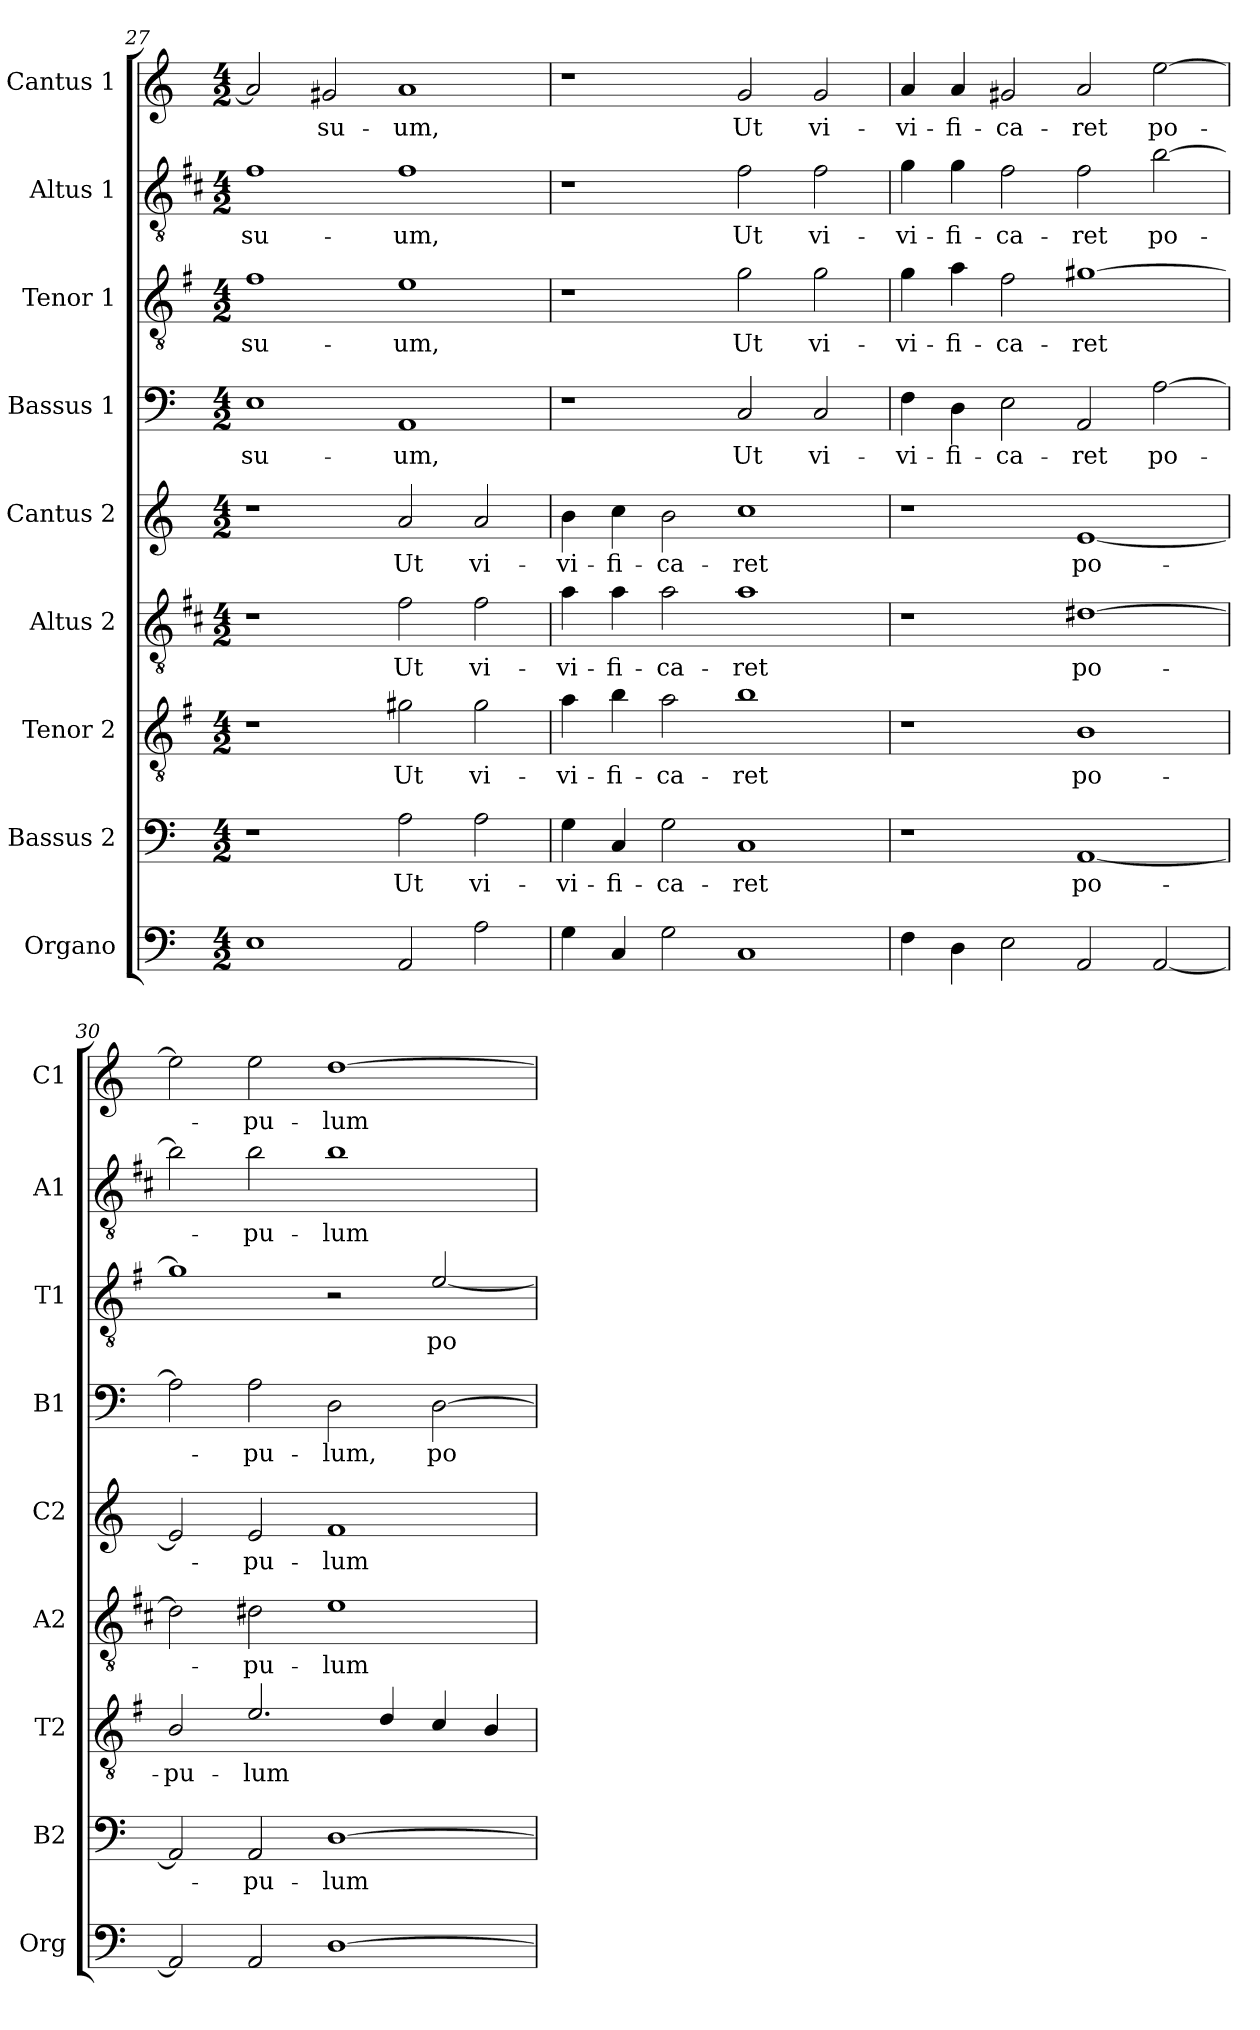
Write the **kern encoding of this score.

**kern	**kern	**text	**kern	**text	**kern	**text	**kern	**text	**kern	**text	**kern	**text	**kern	**text	**kern	**text
*part9	*part8	*part8	*part7	*part7	*part6	*part6	*part5	*part5	*part4	*part4	*part3	*part3	*part2	*part2	*part1	*part1
*staff9	*staff8	*staff8	*staff7	*staff7	*staff6	*staff6	*staff5	*staff5	*staff4	*staff4	*staff3	*staff3	*staff2	*staff2	*staff1	*staff1
*I"Organo	*I"Bassus 2	*	*I"Tenor 2	*	*I"Altus 2	*	*I"Cantus 2	*	*I"Bassus 1	*	*I"Tenor 1	*	*I"Altus 1	*	*I"Cantus 1	*
*I'Org	*I'B2	*	*I'T2	*	*I'A2	*	*I'C2	*	*I'B1	*	*I'T1	*	*I'A1	*	*I'C1	*
*clefF4	*clefF4	*	*clefGv2	*	*clefGv2	*	*clefG2	*	*clefF4	*	*clefGv2	*	*clefGv2	*	*clefG2	*
*	*	*	*ITrd4c7	*	*ITrd1c2	*	*	*	*	*	*ITrd4c7	*	*ITrd1c2	*	*	*
*k[]	*k[]	*	*k[]	*	*k[]	*	*k[]	*	*k[]	*	*k[]	*	*k[]	*	*k[]	*
*C:	*C:	*	*C:	*	*C:	*	*C:	*	*C:	*	*C:	*	*C:	*	*C:	*
*M4/2	*M4/2	*	*M4/2	*	*M4/2	*	*M4/2	*	*M4/2	*	*M4/2	*	*M4/2	*	*M4/2	*
=27	=27	=27	=27	=27	=27	=27	=27	=27	=27	=27	=27	=27	=27	=27	=27	=27
!	!	!	!	!	!	!	!	!	!	!LO:LY:b	!	!LO:LY:b	!	!LO:LY:b	!	!
1E	1r	.	1r	.	1r	.	1r	.	1E	su-	1B	su-	1e	su-	2a/]	.
!	!	!	!	!	!	!	!	!	!	!	!	!	!	!	!	!LO:LY:b
.	.	.	.	.	.	.	.	.	.	.	.	.	.	.	2g#X/	su-
!	!	!LO:LY:b	!	!LO:LY:b	!	!LO:LY:b	!	!LO:LY:b	!	!LO:LY:b	!	!LO:LY:b	!	!LO:LY:b	!	!LO:LY:b
2AA/	2A\	Ut	2c#X\	Ut	2e\	Ut	2a/	Ut	1AA	-um,	1A	-um,	1e	-um,	1a	-um,
!	!	!LO:LY:b	!	!LO:LY:b	!	!LO:LY:b	!	!LO:LY:b	!	!	!	!	!	!	!	!
2A\	2A\	vi-	2c#\	vi-	2e\	vi-	2a/	vi-	.	.	.	.	.	.	.	.
!!LO:LB:g=z
=28	=28	=28	=28	=28	=28	=28	=28	=28	=28	=28	=28	=28	=28	=28	=28	=28
!	!	!LO:LY:b	!	!LO:LY:b	!	!LO:LY:b	!	!LO:LY:b	!	!	!	!	!	!	!	!
4G\	4G\	-vi-	4d\	-vi-	4g\	-vi-	4b\	-vi-	1r	.	1r	.	1r	.	1r	.
!	!	!LO:LY:b	!	!LO:LY:b	!	!LO:LY:b	!	!LO:LY:b	!	!	!	!	!	!	!	!
4C/	4C/	-fi-	4e\	-fi-	4g\	-fi-	4cc\	-fi-	.	.	.	.	.	.	.	.
!	!	!LO:LY:b	!	!LO:LY:b	!	!LO:LY:b	!	!LO:LY:b	!	!	!	!	!	!	!	!
2G\	2G\	-ca-	2d\	-ca-	2g\	-ca-	2b\	-ca-	.	.	.	.	.	.	.	.
!	!	!LO:LY:b	!	!LO:LY:b	!	!LO:LY:b	!	!LO:LY:b	!	!LO:LY:b	!	!LO:LY:b	!	!LO:LY:b	!	!LO:LY:b
1C	1C	-ret	1e	-ret	1g	-ret	1cc	-ret	2C/	Ut	2c\	Ut	2e\	Ut	2g/	Ut
!	!	!	!	!	!	!	!	!	!	!LO:LY:b	!	!LO:LY:b	!	!LO:LY:b	!	!LO:LY:b
.	.	.	.	.	.	.	.	.	2C/	vi-	2c\	vi-	2e\	vi-	2g/	vi-
=29	=29	=29	=29	=29	=29	=29	=29	=29	=29	=29	=29	=29	=29	=29	=29	=29
!	!	!	!	!	!	!	!	!	!	!LO:LY:b	!	!LO:LY:b	!	!LO:LY:b	!	!LO:LY:b
4F\	1r	.	1r	.	1r	.	1r	.	4F\	-vi-	4c\	-vi-	4f\	-vi-	4a/	-vi-
!	!	!	!	!	!	!	!	!	!	!LO:LY:b	!	!LO:LY:b	!	!LO:LY:b	!	!LO:LY:b
4D\	.	.	.	.	.	.	.	.	4D\	-fi-	4d\	-fi-	4f\	-fi-	4a/	-fi-
!	!	!	!	!	!	!	!	!	!	!LO:LY:b	!	!LO:LY:b	!	!LO:LY:b	!	!LO:LY:b
2E\	.	.	.	.	.	.	.	.	2E\	-ca-	2B\	-ca-	2e\	-ca-	2g#X/	-ca-
!	!	!LO:LY:b	!	!LO:LY:b	!	!LO:LY:b	!	!LO:LY:b	!	!LO:LY:b	!	!LO:LY:b	!	!LO:LY:b	!	!LO:LY:b
2AA/	[1AA	po-	1E	po-	[1c#X	po-	[1e	po-	2AA/	-ret	[1c#X	-ret	2e\	-ret	2a/	-ret
!	!	!	!	!	!	!	!	!	!	!LO:LY:b	!	!	!	!LO:LY:b	!	!LO:LY:b
[2AA/	.	.	.	.	.	.	.	.	[2A\	po-	.	.	[2a\	po-	[2ee\	po-
=30	=30	=30	=30	=30	=30	=30	=30	=30	=30	=30	=30	=30	=30	=30	=30	=30
!	!	!	!	!LO:LY:b	!	!	!	!	!	!	!	!	!	!	!	!
2AA/]	2AA/]	.	2E/	-pu-	2c#\]	.	2e/]	.	2A\]	.	1c#]	.	2a\]	.	2ee\]	.
!	!	!LO:LY:b	!	!LO:LY:b	!	!LO:LY:b	!	!LO:LY:b	!	!LO:LY:b	!	!	!	!LO:LY:b	!	!LO:LY:b
2AA/	2AA/	-pu-	2.A/	-lum	2c#X\	-pu-	2e/	-pu-	2A\	-pu-	.	.	2a\	-pu-	2ee\	-pu-
!	!	!LO:LY:b	!	!	!	!LO:LY:b	!	!LO:LY:b	!	!LO:LY:b	!	!	!	!LO:LY:b	!	!LO:LY:b
[1D	[1D	-lum	.	.	1d	-lum	1f	-lum	2D\	-lum,	2r	.	1a	-lum	[1dd	-lum
.	.	.	4G/	.	.	.	.	.	.	.	.	.	.	.	.	.
!	!	!	!	!	!	!	!	!	!	!LO:LY:b	!	!LO:LY:b	!	!	!	!
.	.	.	4F/	.	.	.	.	.	[2D\	po-	[2A/	po-	.	.	.	.
.	.	.	4E/	.	.	.	.	.	.	.	.	.	.	.	.	.
=	=	=	=	=	=	=	=	=	=	=	=	=	=	=	=	=
*-	*-	*-	*-	*-	*-	*-	*-	*-	*-	*-	*-	*-	*-	*-	*-	*-
